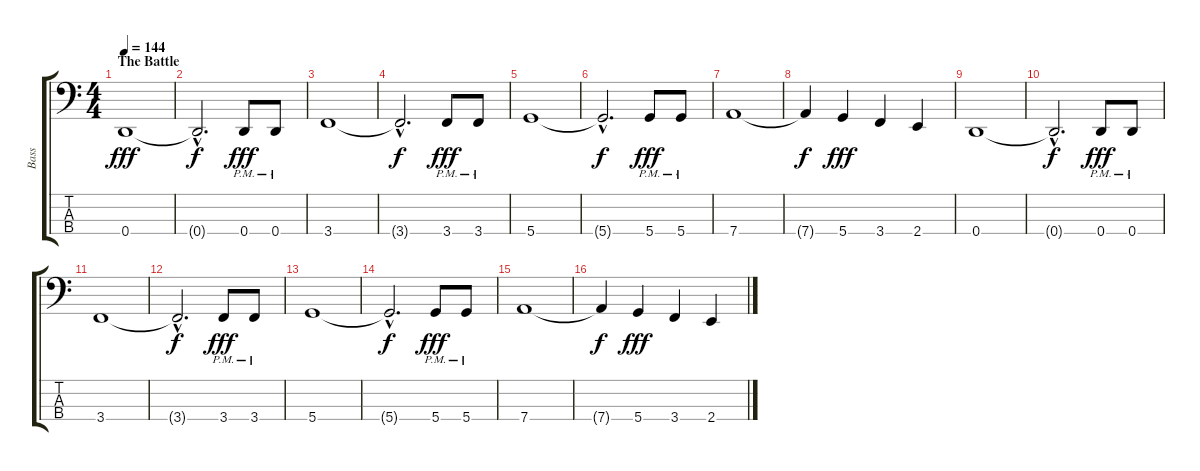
\track ("Bass" "Bass") {instrument electricbasspick}
\staff {score tabs}
\tuning (G2 D2 A1 D1) {hide}
\ts (4 4)
\section ("" "The Battle")
\tempo 144
\clef f4
\ks c
0.4.1{dy fff} |
0.4{hac t}.2{d dy f} 0.4{pm}.8{dy fff} 0.4{pm}.8 |
3.4.1 |
3.4{hac t}.2{d dy f} 3.4{pm}.8{dy fff} 3.4{pm}.8 |
5.4.1 |
5.4{hac t}.2{d dy f} 5.4{pm}.8{dy fff} 5.4{pm}.8 |
7.4.1 |
7.4{t}.4{dy f} 5.4.4{dy fff} 3.4.4 2.4.4 |
0.4.1 |
0.4{hac t}.2{d dy f} 0.4{pm}.8{dy fff} 0.4{pm}.8 |
3.4.1 |
3.4{hac t}.2{d dy f} 3.4{pm}.8{dy fff} 3.4{pm}.8 |
5.4.1 |
5.4{hac t}.2{d dy f} 5.4{pm}.8{dy fff} 5.4{pm}.8 |
7.4.1 |
7.4{t}.4{dy f} 5.4.4{dy fff} 3.4.4 2.4.4
